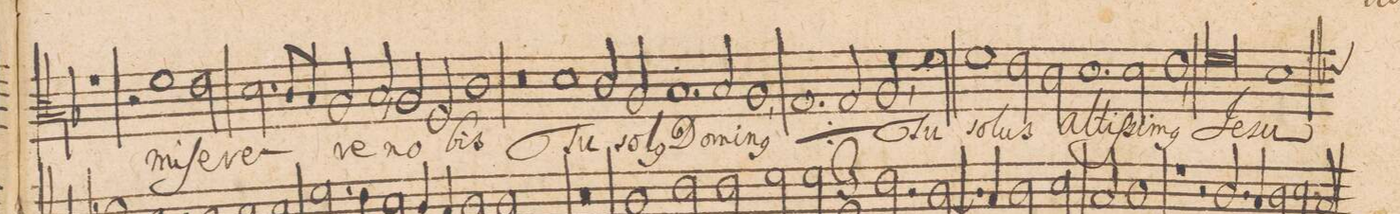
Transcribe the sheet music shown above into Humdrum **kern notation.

**kern	**text
*I"[ALTVS.]	*
*clefC3	*
*k[b-]	*
*met(C|)	*
*M2/1	*
1r	.
2r	.
1f\	mi-
=98-	=98-
2e\	-ſe-
2.d\	-re-
8c/L	.
8B-/J	.
=99-	=99-
2A/	re
2B-,/	.
2A/	no-
2F/	.
=100-	=100-
1c\	-bis
0r	.
=101-	=101-
1d\	Tu
=102-	=102-
2c/	so-
2A/	-l(us)
1.B-/	Do-
=103-	=103-
2B-/	-mi-
1A/,	-n(us)
=104-	=104-
*	*ij
1.G/	Do-
2G/	-mi-
=105-	=105-
2A,/	-n(us)
*	*Xij
2f\	Tu
1f\	so-
=106-	=106-
2e\	-lus
2c\	al-
1.d\	-tiſ-
=107-	=107-
2d\	-si-
1e\,	-m(us)
=108-	=108-
0f\	Je-
=109-	=109-
*custos:e-	*
1d\	-su
*-	*-
